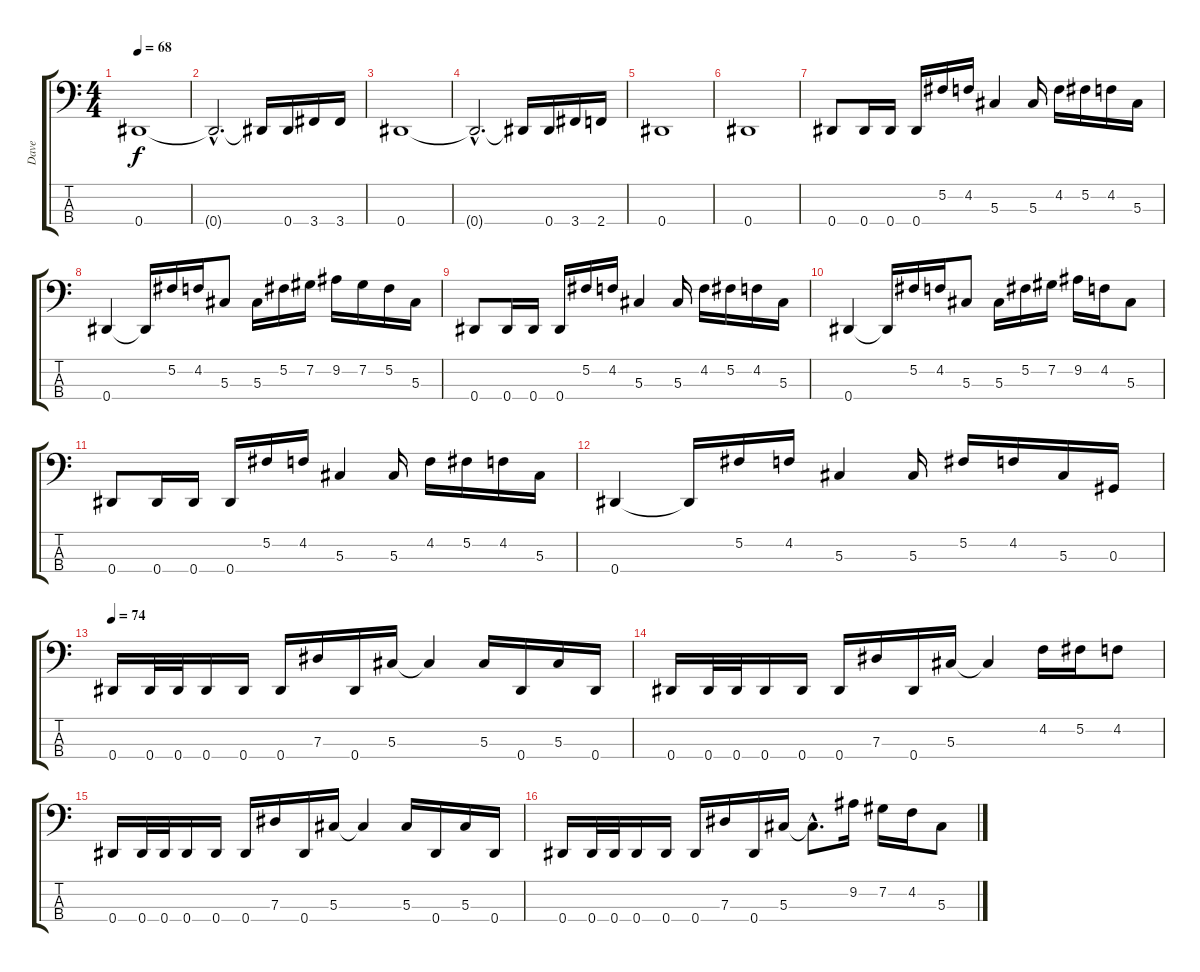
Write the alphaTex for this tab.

\track ("Dave" "Dave") {instrument electricbasspick}
\staff {score tabs}
\tuning (Gb2 Db2 Ab1 Eb1) {hide}
\ts (4 4)
\tempo 68
\clef f4
\ks c
0.4.1{dy f} |
0.4{hac t}.2{d} 0.4{t}.16 0.4.16 3.4.16 3.4.16 |
0.4.1 |
0.4{hac t}.2{d} 0.4{t}.16 0.4.16 3.4.16 2.4.16 |
0.4.1 |
0.4.1 |
0.4.8 0.4.16 0.4.16 0.4.16 5.2.16 4.2.16 5.3.4 5.3.16 4.2.16 5.2.16 4.2.16 5.3.16 |
0.4.4 0.4{t}.16 5.2.16 4.2.16 5.3.8 5.3.16 5.2.16 7.2.16 9.2.16 7.2.16 5.2.16 5.3.16 |
0.4.8 0.4.16 0.4.16 0.4.16 5.2.16 4.2.16 5.3.4 5.3.16 4.2.16 5.2.16 4.2.16 5.3.16 |
0.4.4 0.4{t}.16 5.2.16 4.2.16 5.3.8 5.3.16 5.2.16 7.2.16 9.2.16 4.2.16 5.3.8 |
0.4.8 0.4.16 0.4.16 0.4.16 5.2.16 4.2.16 5.3.4 5.3.16 4.2.16 5.2.16 4.2.16 5.3.16 |
0.4.4 0.4{t}.16 5.2.16 4.2.16 5.3.4 5.3.16 5.2.16 4.2.16 5.3.16 0.3.16 |
\tempo 74
0.4.16 0.4.32 0.4.32 0.4.16 0.4.16 0.4.16 7.3.16 0.4.16 5.3.16 5.3{t}.4 5.3.16 0.4.16 5.3.16 0.4.16 |
0.4.16 0.4.32 0.4.32 0.4.16 0.4.16 0.4.16 7.3.16 0.4.16 5.3.16 5.3{t}.4 4.2.16 5.2.16 4.2.8 |
0.4.16 0.4.32 0.4.32 0.4.16 0.4.16 0.4.16 7.3.16 0.4.16 5.3.16 5.3{t}.4 5.3.16 0.4.16 5.3.16 0.4.16 |
0.4.16 0.4.32 0.4.32 0.4.16 0.4.16 0.4.16 7.3.16 0.4.16 5.3.16 5.3{hac t}.8{d} 9.2.16 7.2.16 4.2.16 5.3.8
